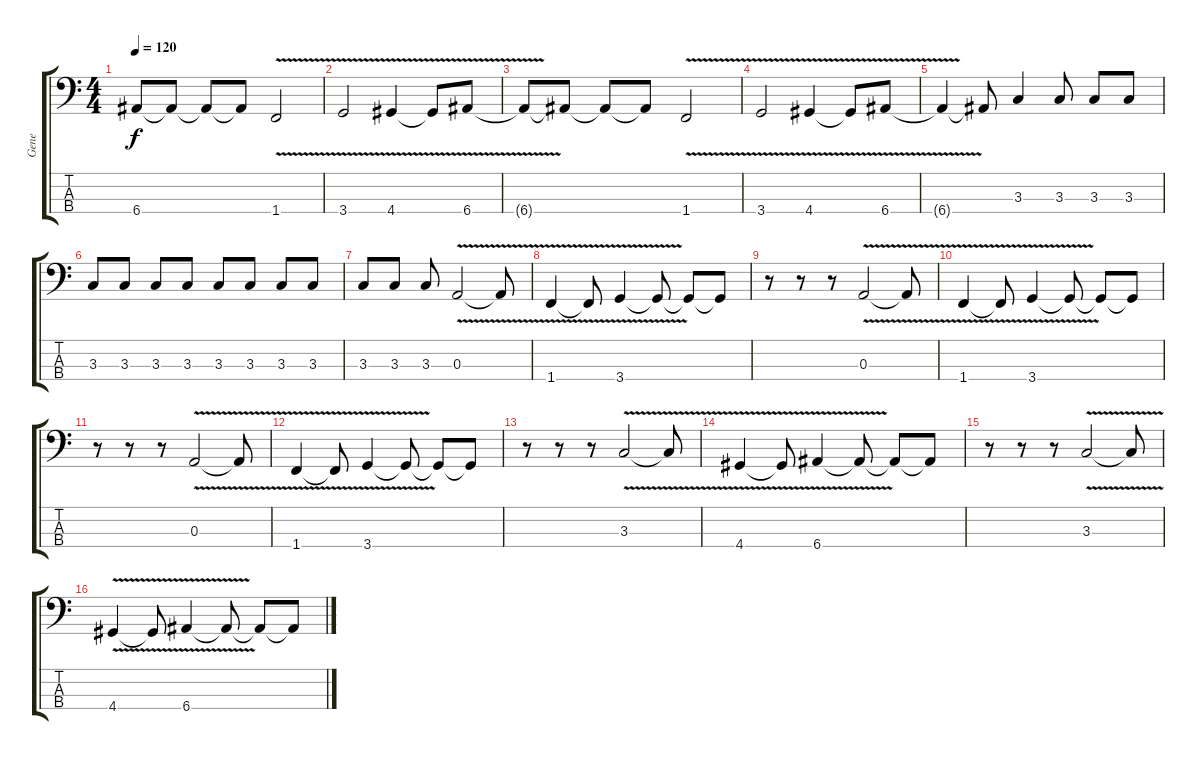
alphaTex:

\track ("Gene" "Gene") {instrument electricbasspick}
\staff {score tabs}
\tuning (G2 D2 A1 E1) {hide}
\ts (4 4)
\tempo 120
\clef f4
\ks c
6.4{t}.8{dy f} 6.4{t}.8 6.4{t}.8 6.4{t}.8 1.4{v}.2 |
3.4{v}.2 4.4{v}.4 4.4{t}.8 6.4{v}.8 |
6.4{t}.8 6.4{t}.8 6.4{t}.8 6.4{t}.8 1.4{v}.2 |
3.4{v}.2 4.4{v}.4 4.4{t}.8 6.4{v}.8 |
6.4{t}.4 6.4{t}.8 3.3.4 3.3.8 3.3.8 3.3.8 |
3.3.8 3.3.8 3.3.8 3.3.8 3.3.8 3.3.8 3.3.8 3.3.8 |
3.3.8 3.3.8 3.3.8 0.3{v}.2 0.3{t}.8 |
1.4{v}.4 1.4{t}.8 3.4{v}.4 3.4{t}.8 3.4{t}.8 3.4{t}.8 |
r.8 r.8 r.8 0.3{v}.2 0.3{t}.8 |
1.4{v}.4 1.4{t}.8 3.4{v}.4 3.4{t}.8 3.4{t}.8 3.4{t}.8 |
r.8 r.8 r.8 0.3{v}.2 0.3{t}.8 |
1.4{v}.4 1.4{t}.8 3.4{v}.4 3.4{t}.8 3.4{t}.8 3.4{t}.8 |
r.8 r.8 r.8 3.3{v}.2 3.3{t}.8 |
4.4{v}.4 4.4{t}.8 6.4{v}.4 6.4{t}.8 6.4{t}.8 6.4{t}.8 |
r.8 r.8 r.8 3.3{v}.2 3.3{t}.8 |
4.4{v}.4 4.4{t}.8 6.4{v}.4 6.4{t}.8 6.4{t}.8 6.4{t}.8
